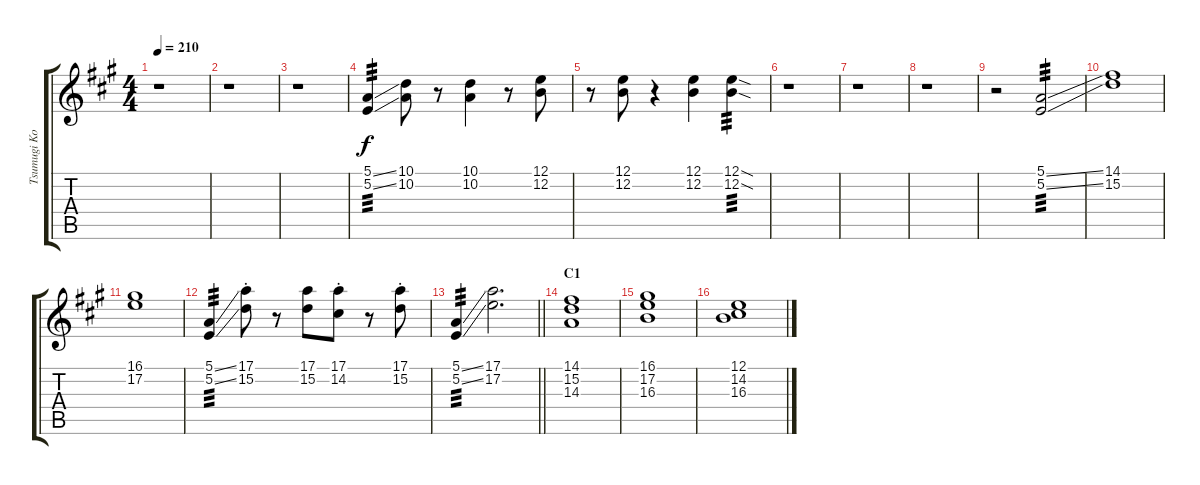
\track ("Tsumugi Kotobuki" "Tsumugi Ko") {instrument lead2sawtooth}
\staff {score tabs}
\tuning (E4 B3 G3 D3 A2 E2) {hide}
\ts (4 4)
\tempo 210
\clef g2
\ks a
r.1{dy f} |
r.1 |
r.1 |
(5.1{ss} 5.2{ss}).4{tp 3} (10.1 10.2).8 r.8 (10.1 10.2).4 r.8 (12.1 12.2).8 |
r.8 (12.1 12.2).8 r.4 (12.1 12.2).4 (12.1{sod} 12.2{sod}).4{tp 3} |
r.1 |
r.1 |
r.1 |
r.2 (5.1{ss} 5.2{ss}).2{tp 3} |
(14.1 15.2).1 |
(16.1 17.2).1 |
(5.1{ss} 5.2{ss}).4{tp 3} (17.1{st} 15.2{st}).8 r.8 (17.1 15.2).8 (17.1{st} 14.2{st}).8 r.8 (17.1{st} 15.2{st}).8 |
\barLineRight lightlight
(5.1{ss} 5.2{ss}).4{tp 3} (17.1 17.2).2{d} |
\section ("" "C1")
(14.1 15.2 14.3).1 |
(16.1 17.2 16.3).1 |
(12.1 14.2 16.3).1
